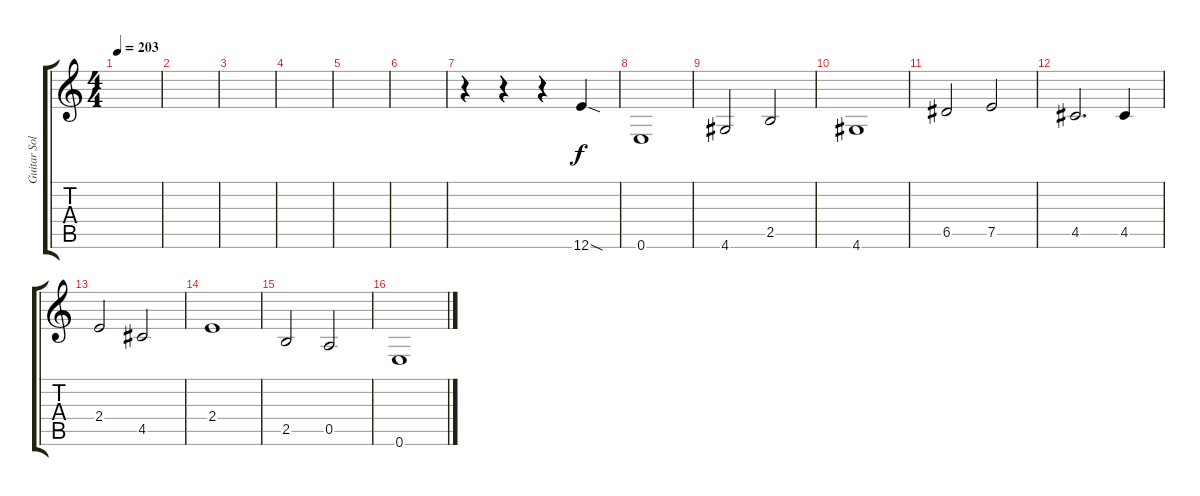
\track ("Guitar Solo" "Guitar Sol") {instrument distortionguitar}
\staff {score tabs}
\tuning (E4 B3 G3 D3 A2 E2) {hide}
\ts (4 4)
\tempo 203
\clef g2
\ks c
|
|
|
|
|
|
r.4 r.4 r.4 12.6{sod}.4 |
0.6.1 |
4.6.2 2.5.2 |
4.6.1 |
6.5.2 7.5.2 |
4.5.2{d} 4.5.4 |
2.4.2 4.5.2 |
2.4.1 |
2.5.2 0.5.2 |
0.6.1
